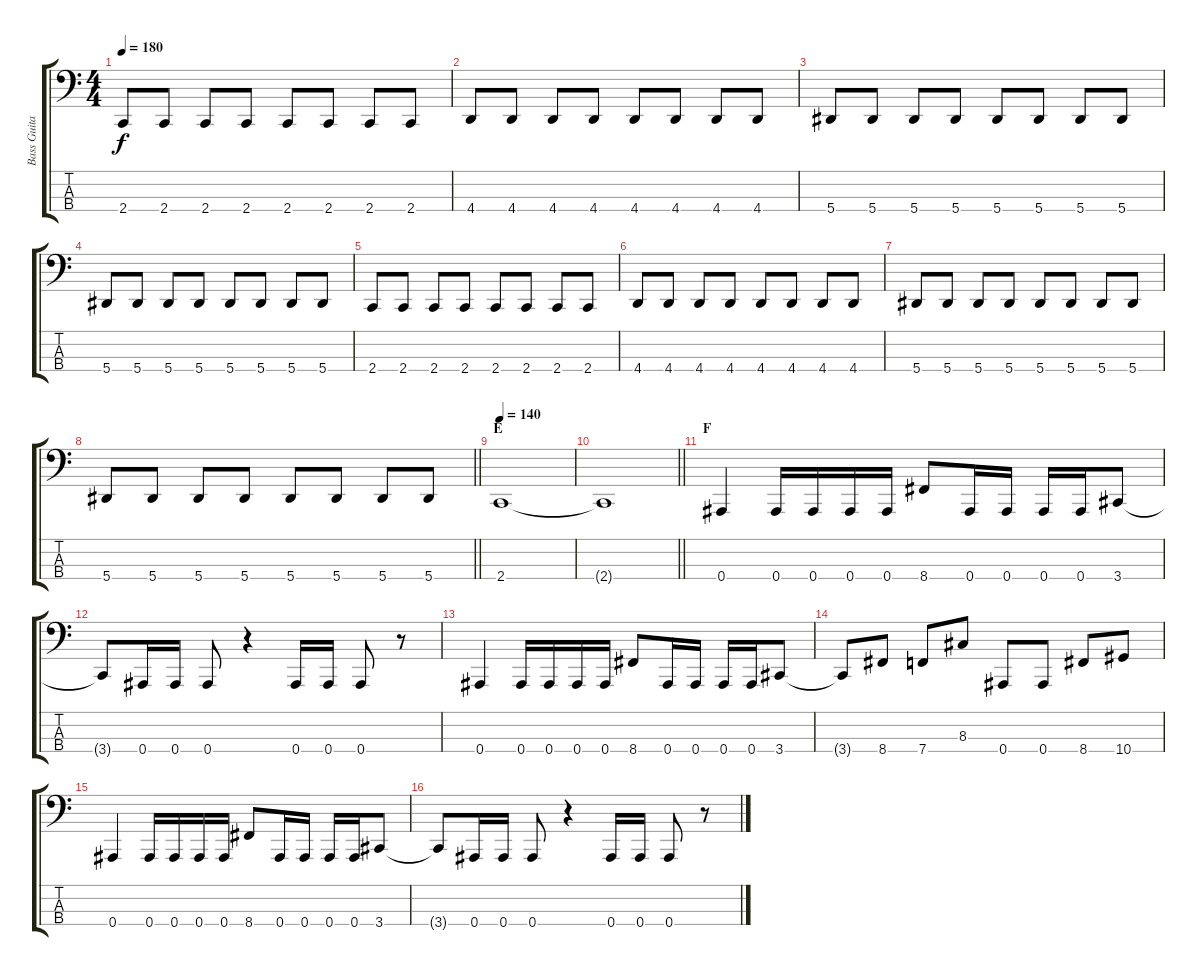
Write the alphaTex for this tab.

\track ("Bass Guitar: John Kis Gyevi" "Bass Guita") {instrument electricbasspick}
\staff {score tabs}
\tuning (Eb2 Bb1 F1 Bb0) {hide}
\ts (4 4)
\tempo 180
\clef f4
\ks c
2.4.8{dy f} 2.4.8 2.4.8 2.4.8 2.4.8 2.4.8 2.4.8 2.4.8 |
4.4.8 4.4.8 4.4.8 4.4.8 4.4.8 4.4.8 4.4.8 4.4.8 |
5.4.8 5.4.8 5.4.8 5.4.8 5.4.8 5.4.8 5.4.8 5.4.8 |
5.4.8 5.4.8 5.4.8 5.4.8 5.4.8 5.4.8 5.4.8 5.4.8 |
2.4.8 2.4.8 2.4.8 2.4.8 2.4.8 2.4.8 2.4.8 2.4.8 |
4.4.8 4.4.8 4.4.8 4.4.8 4.4.8 4.4.8 4.4.8 4.4.8 |
5.4.8 5.4.8 5.4.8 5.4.8 5.4.8 5.4.8 5.4.8 5.4.8 |
\barLineRight lightlight
5.4.8 5.4.8 5.4.8 5.4.8 5.4.8 5.4.8 5.4.8 5.4.8 |
\section ("" "E")
\tempo 140
2.4.1 |
\barLineRight lightlight
2.4{t}.1 |
\section ("" "F")
0.4.4 0.4.16 0.4.16 0.4.16 0.4.16 8.4.8 0.4.16 0.4.16 0.4.16 0.4.16 3.4.8 |
3.4{t}.8 0.4.16 0.4.16 0.4.8 r.4 0.4.16 0.4.16 0.4.8 r.8 |
0.4.4 0.4.16 0.4.16 0.4.16 0.4.16 8.4.8 0.4.16 0.4.16 0.4.16 0.4.16 3.4.8 |
3.4{t}.8 8.4.8 7.4.8 8.3.8 0.4.8 0.4.8 8.4.8 10.4.8 |
0.4.4 0.4.16 0.4.16 0.4.16 0.4.16 8.4.8 0.4.16 0.4.16 0.4.16 0.4.16 3.4.8 |
3.4{t}.8 0.4.16 0.4.16 0.4.8 r.4 0.4.16 0.4.16 0.4.8 r.8
